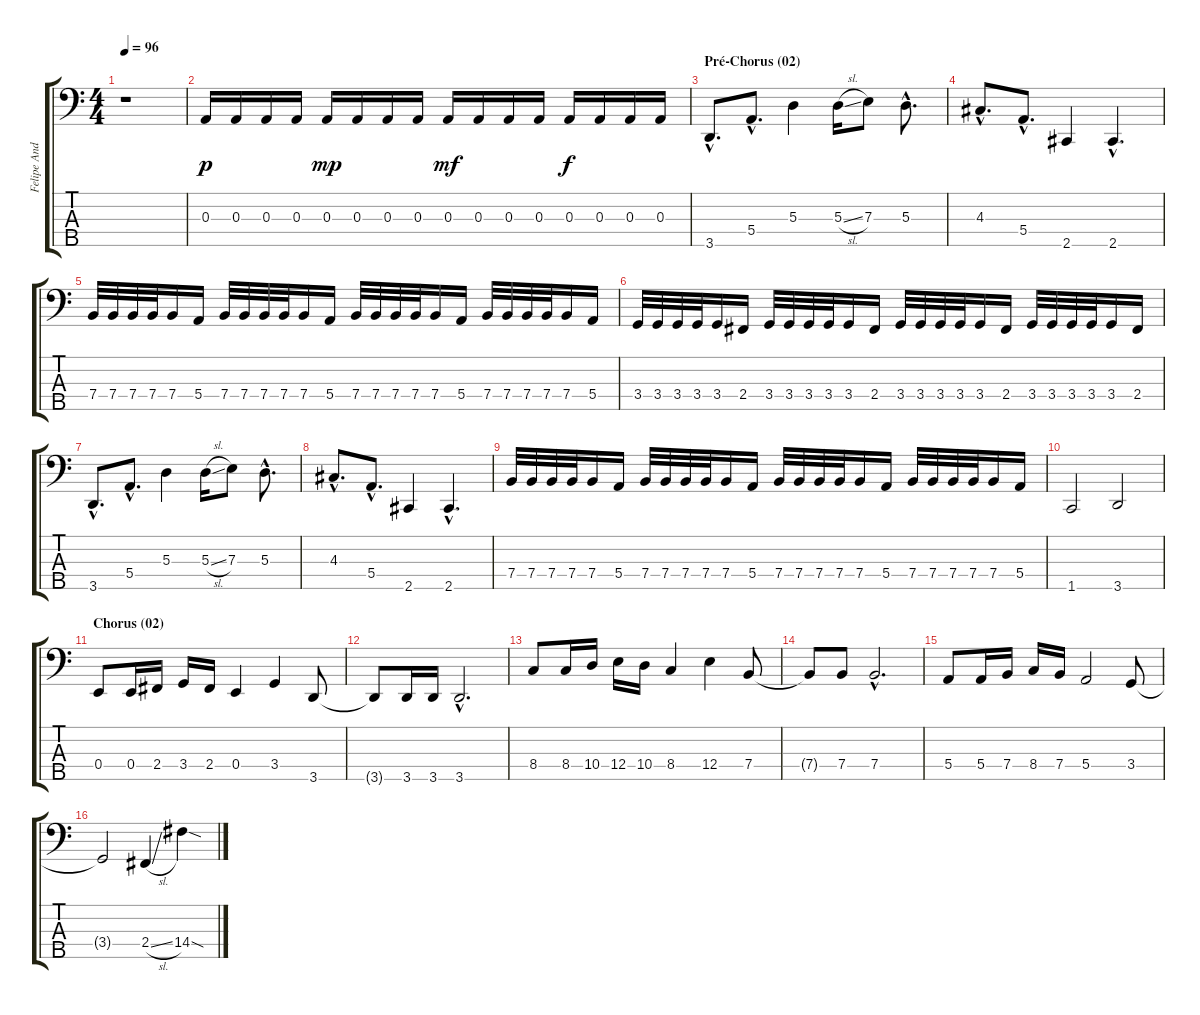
\track ("Felipe Andreoli" "Felipe And") {instrument electricbassfinger}
\staff {score tabs}
\tuning (G2 D2 A1 E1 B0) {hide}
\ts (4 4)
\tempo 96
\clef f4
\ks c
r.1{dy f} |
0.3.16{dy p} 0.3.16 0.3.16 0.3.16 0.3.16{dy mp} 0.3.16 0.3.16 0.3.16 0.3.16{dy mf} 0.3.16 0.3.16 0.3.16 0.3.16{dy f} 0.3.16 0.3.16 0.3.16 |
\section ("" "Pré-Chorus (02)")
3.5{hac}.8{d} 5.4{hac}.8{d} 5.3.4 5.3{sl}.16 7.3.8 5.3{hac}.8{d} |
4.3{hac}.8{d} 5.4{hac}.8{d} 2.5.4 2.5{hac}.4{d} |
7.4.32 7.4.32 7.4.32 7.4.32 7.4.16 5.4.16 7.4.32 7.4.32 7.4.32 7.4.32 7.4.16 5.4.16 7.4.32 7.4.32 7.4.32 7.4.32 7.4.16 5.4.16 7.4.32 7.4.32 7.4.32 7.4.32 7.4.16 5.4.16 |
3.4.32 3.4.32 3.4.32 3.4.32 3.4.16 2.4.16 3.4.32 3.4.32 3.4.32 3.4.32 3.4.16 2.4.16 3.4.32 3.4.32 3.4.32 3.4.32 3.4.16 2.4.16 3.4.32 3.4.32 3.4.32 3.4.32 3.4.16 2.4.16 |
3.5{hac}.8{d} 5.4{hac}.8{d} 5.3.4 5.3{sl}.16 7.3.8 5.3{hac}.8{d} |
4.3{hac}.8{d} 5.4{hac}.8{d} 2.5.4 2.5{hac}.4{d} |
7.4.32 7.4.32 7.4.32 7.4.32 7.4.16 5.4.16 7.4.32 7.4.32 7.4.32 7.4.32 7.4.16 5.4.16 7.4.32 7.4.32 7.4.32 7.4.32 7.4.16 5.4.16 7.4.32 7.4.32 7.4.32 7.4.32 7.4.16 5.4.16 |
1.5.2 3.5.2 |
\section ("" "Chorus (02)")
0.4.8{instrument electricbassfinger} 0.4.16 2.4.16 3.4.16 2.4.16 0.4.4 3.4.4 3.5.8 |
3.5{t}.8 3.5.16 3.5.16 3.5{hac}.2{d} |
8.4.8 8.4.16 10.4.16 12.4.16 10.4.16 8.4.4 12.4.4 7.4.8 |
7.4{t}.8 7.4.8 7.4{hac}.2{d} |
5.4.8 5.4.16 7.4.16 8.4.16 7.4.16 5.4.2 3.4.8 |
3.4{t}.2 2.4{sl}.4 14.4{sod}.4
